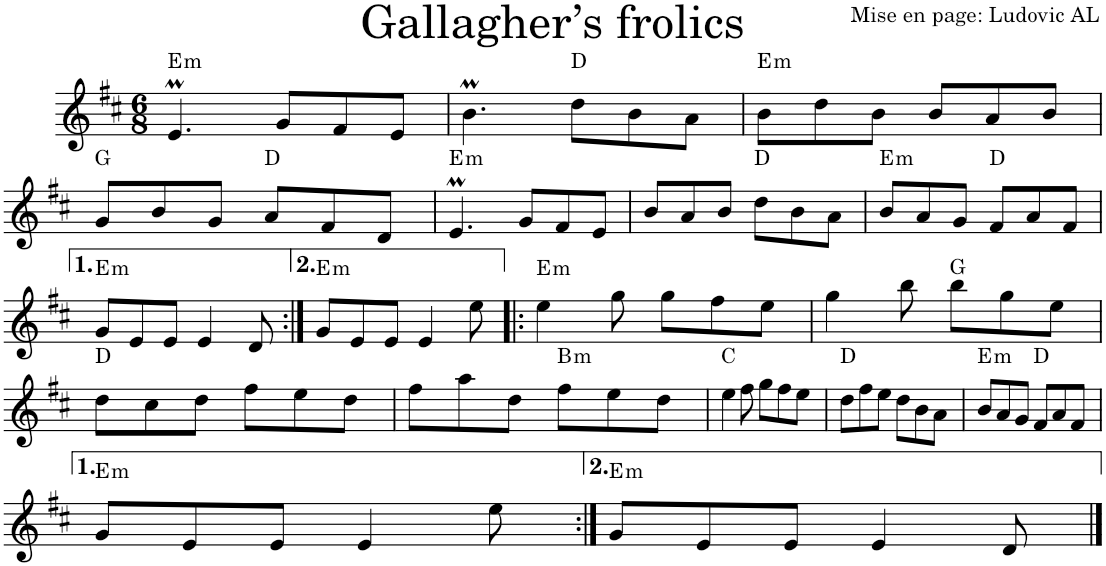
**kern	**harte
*part1	*part1
*staff1	*
*I"Voice	*
*I'V	*
*clefG2	*
*k[f#c#]	*
*M6/8	*
=1	=1
!	!LO:H:kt=m
4.eM/	E:min
8g/L	.
8f#/	.
8e/J	.
=2	=2
4.bM\	.
8dd\L	D:maj
8b\	.
8a\J	.
=3	=3
!	!LO:H:kt=m
8b\L	E:min
8dd\	.
8b\J	.
8b/L	.
8a/	.
8b/J	.
!!LO:LB:g=z
=4	=4
8g/L	G:maj
8b/	.
8g/J	.
8a/L	D:maj
8f#/	.
8d/J	.
=5	=5
!	!LO:H:kt=m
4.eM/	E:min
8g/L	.
8f#/	.
8e/J	.
=6	=6
8b/L	.
8a/	.
8b/J	.
8dd\L	D:maj
8b\	.
8a\J	.
=7	=7
!	!LO:H:kt=m
8b/L	E:min
8a/	.
8g/J	.
8f#/L	D:maj
8a/	.
8f#/J	.
!!LO:LB:g=z
=8	=8
!	!LO:H:kt=m
8g/L	E:min
8e/	.
8e/J	.
4e/	.
8d/	.
=9:|!	=9:|!
!	!LO:H:kt=m
8g/L	E:min
8e/	.
8e/J	.
4e/	.
8ee\	.
=10!|:	=10!|:
!	!LO:H:kt=m
4ee\	E:min
8gg\	.
8gg\L	.
8ff#\	.
8ee\J	.
=11	=11
4gg\	.
8bb\	.
8bb\L	G:maj
8gg\	.
8ee\J	.
!!LO:LB:g=z
=12	=12
8dd\L	D:maj
8cc#\	.
8dd\J	.
8ff#\L	.
8ee\	.
8dd\J	.
=13	=13
8ff#\L	.
8aa\	.
8dd\J	.
!	!LO:H:kt=m
8ff#\L	B:min
8ee\	.
8dd\J	.
=14	=14
4ee\	C:maj
8ff#\	.
8gg\L	.
8ff#\	.
8ee\J	.
=15	=15
8dd\L	D:maj
8ff#\	.
8ee\J	.
8dd\L	.
8b\	.
8a\J	.
=16	=16
!	!LO:H:kt=m
8b/L	E:min
8a/	.
8g/J	.
8f#/L	D:maj
8a/	.
8f#/J	.
!!LO:LB:g=z
=17	=17
!	!LO:H:kt=m
8g/L	E:min
8e/	.
8e/J	.
4e/	.
8ee\	.
=18:|!	=18:|!
!	!LO:H:kt=m
8g/L	E:min
8e/	.
8e/J	.
4e/	.
8d/	.
==	==
*-	*-
